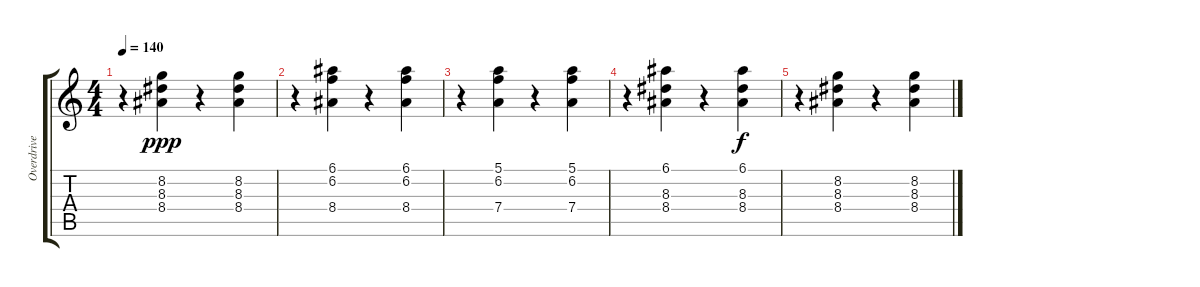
\track ("Overdrive Guitar" "Overdrive ") {instrument distortionguitar}
\staff {score tabs}
\tuning (E4 B3 G3 D3 A2 E2) {hide}
\ts (4 4)
\tempo 140
\clef g2
\ks c
r.4{dy pp} (8.2 8.3 8.4).4{dy ppp} r.4 (8.2 8.3 8.4).4 |
r.4 (6.1 6.2 8.4).4 r.4 (6.1 6.2 8.4).4 |
r.4 (5.1 6.2 7.4).4 r.4 (5.1 6.2 7.4).4 |
r.4 (6.1 8.3 8.4).4 r.4 (6.1 8.3 8.4).4{dy f} |
r.4 (8.2 8.3 8.4).4 r.4 (8.2 8.3 8.4).4
